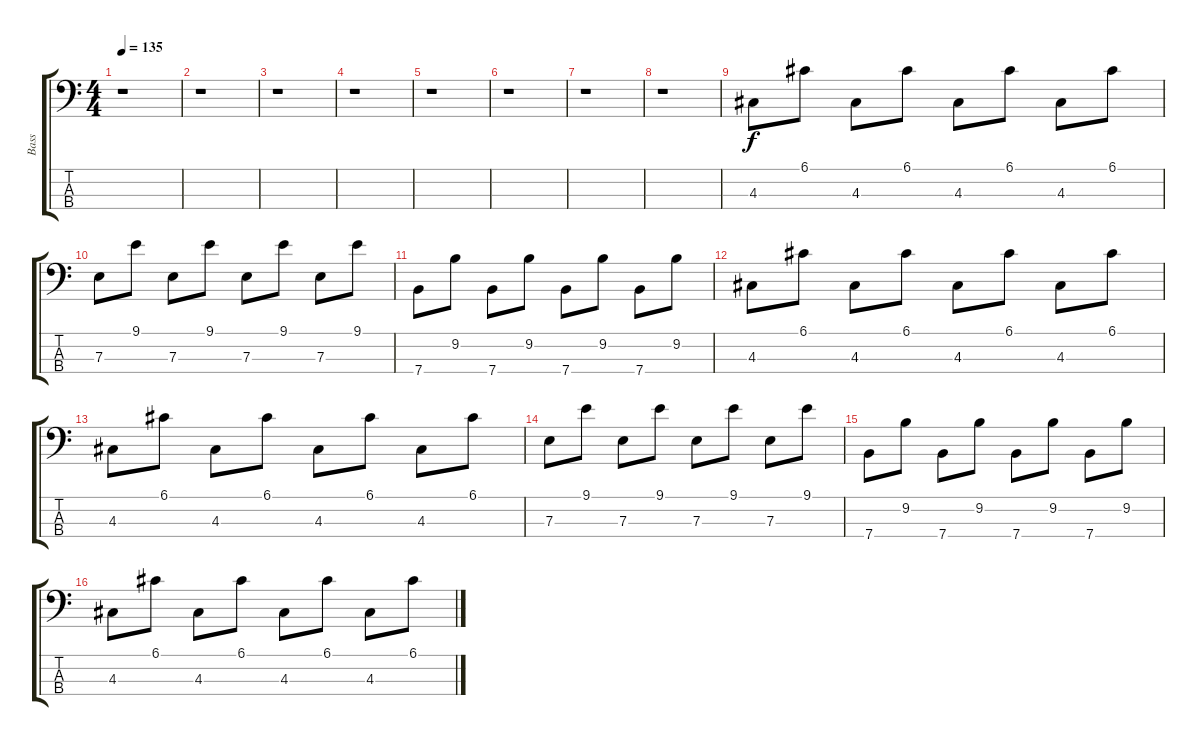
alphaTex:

\track ("Bass" "Bass") {instrument electricbasspick}
\staff {score tabs}
\tuning (G2 D2 A1 E1) {hide}
\ts (4 4)
\tempo 135
\clef f4
\ks c
r.1{dy f instrument electricbasspick} |
r.1 |
r.1 |
r.1 |
r.1 |
r.1 |
r.1 |
r.1 |
4.3.8 6.1.8 4.3.8 6.1.8 4.3.8 6.1.8 4.3.8 6.1.8 |
7.3.8 9.1.8 7.3.8 9.1.8 7.3.8 9.1.8 7.3.8 9.1.8 |
7.4.8 9.2.8 7.4.8 9.2.8 7.4.8 9.2.8 7.4.8 9.2.8 |
4.3.8 6.1.8 4.3.8 6.1.8 4.3.8 6.1.8 4.3.8 6.1.8 |
4.3.8 6.1.8 4.3.8 6.1.8 4.3.8 6.1.8 4.3.8 6.1.8 |
7.3.8 9.1.8 7.3.8 9.1.8 7.3.8 9.1.8 7.3.8 9.1.8 |
7.4.8 9.2.8 7.4.8 9.2.8 7.4.8 9.2.8 7.4.8 9.2.8 |
4.3.8 6.1.8 4.3.8 6.1.8 4.3.8 6.1.8 4.3.8 6.1.8
